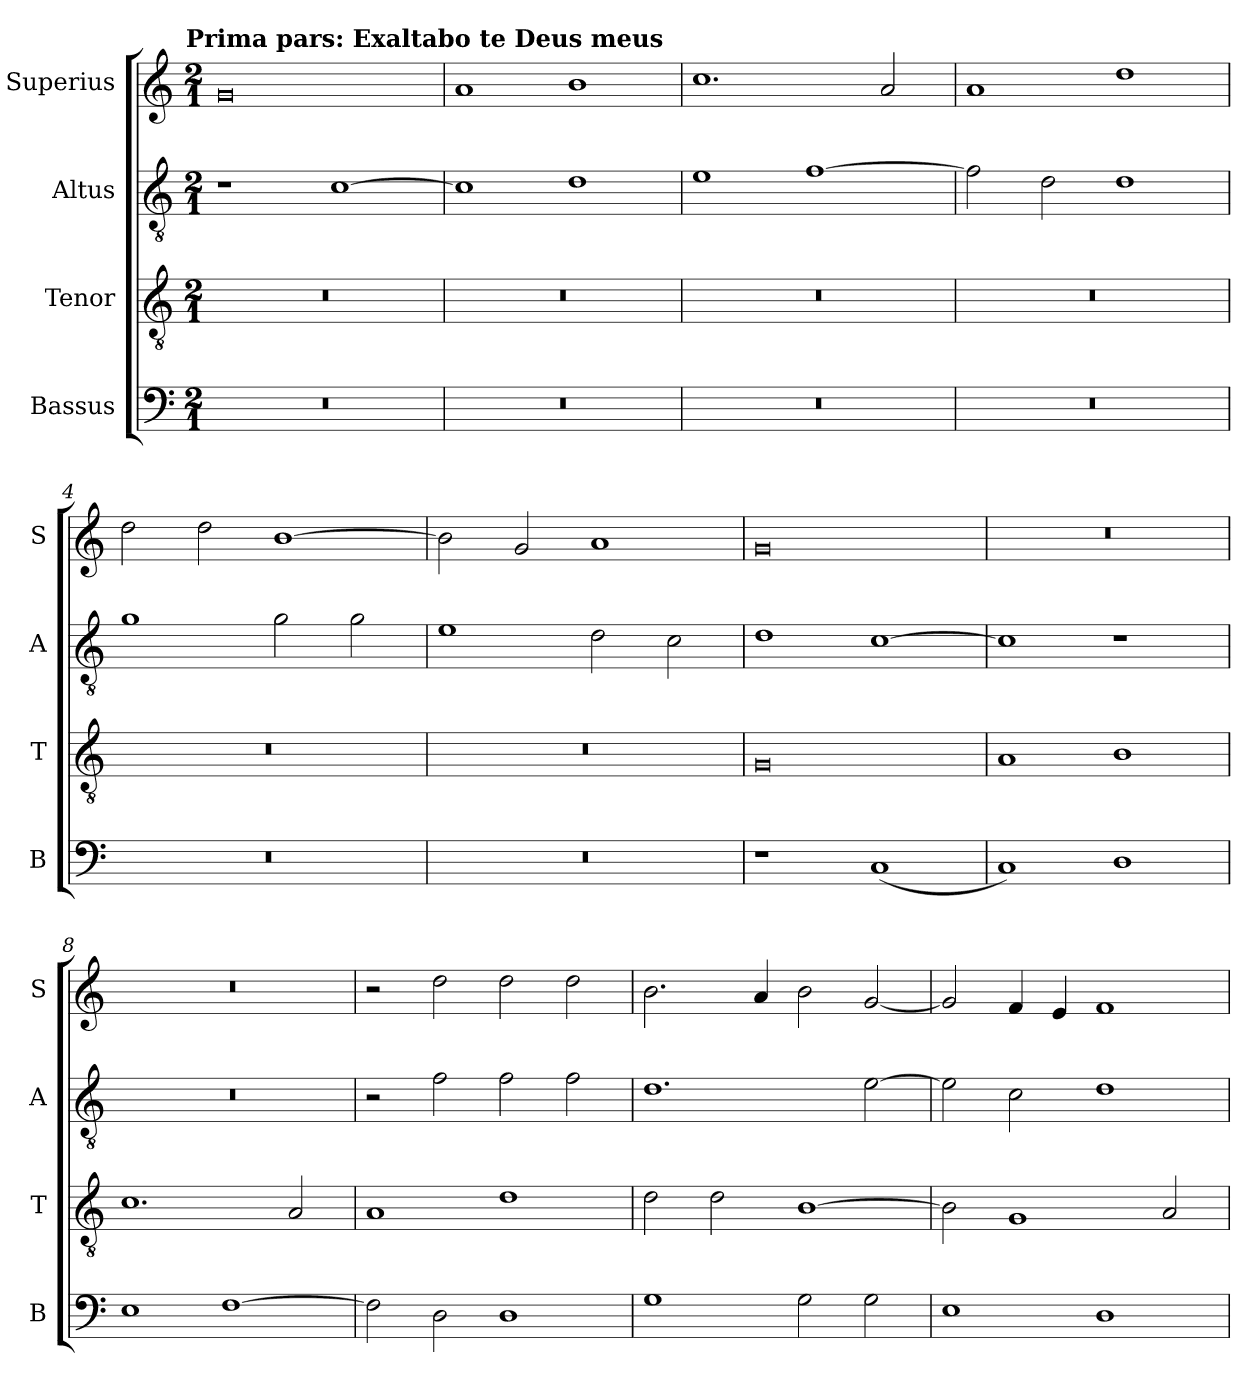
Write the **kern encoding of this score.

**kern	**kern	**kern	**kern
*part4	*part3	*part2	*part1
*staff4	*staff3	*staff2	*staff1
*I"Bassus	*I"Tenor	*I"Altus	*I"Superius
*I'B	*I'T	*I'A	*I'S
*clefF4	*clefGv2	*clefGv2	*clefG2
*k[]	*k[]	*k[]	*k[]
*C:	*C:	*C:	*C:
!!LO:TX:omd:t=Prima pars&colon; Exaltabo te Deus meus
*M2/1	*M2/1	*M2/1	*M2/1
=	=	=	=
0r	0r	1r	0g
.	.	[1c	.
=1	=1	=1	=1
0r	0r	1c]	1a
.	.	1d	1b
=2	=2	=2	=2
0r	0r	1e	1.cc
.	.	[1f	.
.	.	.	2a
=3	=3	=3	=3
0r	0r	2f]	1a
.	.	2d	.
.	.	1d	1dd
=4	=4	=4	=4
0r	0r	1g	2dd
.	.	.	2dd
.	.	2g	[1b
.	.	2g	.
=5	=5	=5	=5
0r	0r	1e	2b]
.	.	.	2g
.	.	2d	1a
.	.	2c	.
=6	=6	=6	=6
1r	0G	1d	0g
(1C	.	[1c	.
=7	=7	=7	=7
1C)	1A	1c]	0r
1D	1B	1r	.
=8	=8	=8	=8
1E	1.c	0r	0r
[1F	.	.	.
.	2A	.	.
=9	=9	=9	=9
2F]	1A	2r	2r
2D	.	2f	2dd
1D	1d	2f	2dd
.	.	2f	2dd
=10	=10	=10	=10
1G	2d	1.d	2.b
.	2d	.	.
.	.	.	4a
2G	[1B	.	2b
2G	.	[2e	[2g
=11	=11	=11	=11
1E	2B]	2e]	2g]
.	1G	2c	4f
.	.	.	4e
1D	.	1d	1f
.	2A	.	.
=	=	=	=
*-	*-	*-	*-
